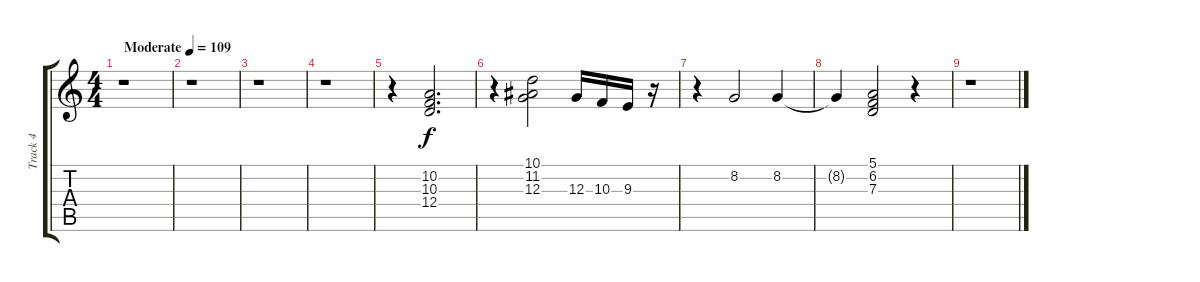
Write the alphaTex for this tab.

\track ("Track 4" "Track 4") {instrument stringensemble1}
\staff {score tabs}
\tuning (E4 B3 G3 D3 A2 E2) {hide}
\ts (4 4)
\tempo (109 "Moderate")
\clef g2
\ks c
r.1{dy f instrument stringensemble1} |
r.1 |
r.1 |
r.1 |
r.4 (10.2 10.3 12.4).2{d} |
r.4 (10.1 11.2 12.3).2 12.3.16 10.3.16 9.3.16 r.16 |
r.4 8.2.2 8.2.4 |
8.2{t}.4 (5.1 6.2 7.3).2 r.4 |
r.1
